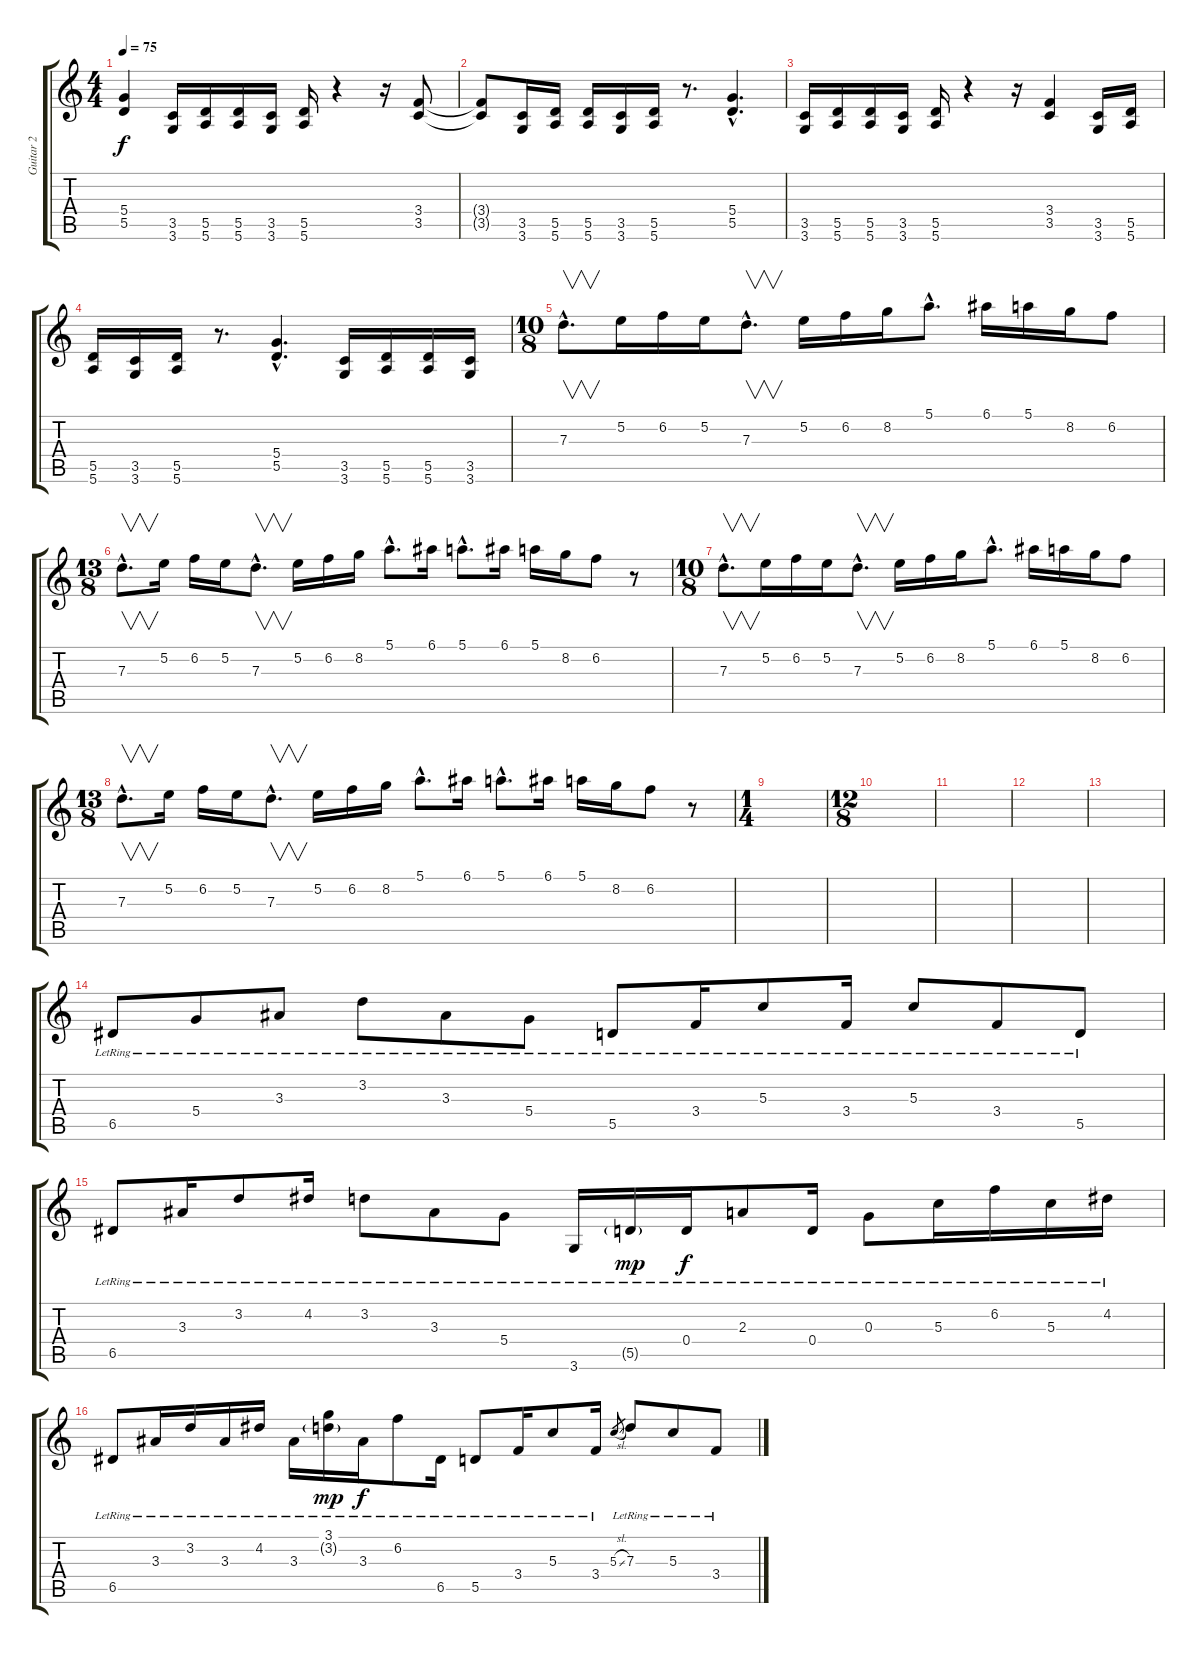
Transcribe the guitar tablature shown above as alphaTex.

\track ("Guitar 2" "Guitar 2") {instrument distortionguitar}
\staff {score tabs}
\tuning (E4 B3 G3 D3 A2 E2) {hide}
\ts (4 4)
\tempo 75
\clef g2
\ks c
(5.4{t} 5.5{t}).4{dy f} (3.5 3.6).16 (5.5 5.6).16 (5.5 5.6).16 (3.5 3.6).16 (5.5 5.6).16 r.4 r.16 (3.4 3.5).8 |
(3.4{t} 3.5{t}).8 (3.5 3.6).16 (5.5 5.6).16 (5.5 5.6).16 (3.5 3.6).16 (5.5 5.6).16 r.8{d} (5.4{hac} 5.5{hac}).4{d} |
(3.5 3.6).16 (5.5 5.6).16 (5.5 5.6).16 (3.5 3.6).16 (5.5 5.6).16 r.4 r.16 (3.4 3.5).4 (3.5 3.6).16 (5.5 5.6).16 |
(5.5 5.6).16 (3.5 3.6).16 (5.5 5.6).16 r.8{d} (5.4{hac} 5.5{hac}).4{d} (3.5 3.6).16 (5.5 5.6).16 (5.5 5.6).16 (3.5 3.6).16 |
\ts (10 8)
7.3{hac}.8{v d} 5.2.16 6.2.16 5.2.16 7.3{hac}.8{v d} 5.2.16 6.2.16 8.2.16 5.1{hac}.8{d} 6.1.16 5.1.16 8.2.16 6.2.8 |
\ts (13 8)
7.3{hac}.8{v d} 5.2.16 6.2.16 5.2.16 7.3{hac}.8{v d} 5.2.16 6.2.16 8.2.16 5.1{hac}.8{d} 6.1.16 5.1{hac}.8{d} 6.1.16 5.1.16 8.2.16 6.2.8 r.8 |
\ts (10 8)
7.3{hac}.8{v d} 5.2.16 6.2.16 5.2.16 7.3{hac}.8{v d} 5.2.16 6.2.16 8.2.16 5.1{hac}.8{d} 6.1.16 5.1.16 8.2.16 6.2.8 |
\ts (13 8)
7.3{hac}.8{v d} 5.2.16 6.2.16 5.2.16 7.3{hac}.8{v d} 5.2.16 6.2.16 8.2.16 5.1{hac}.8{d} 6.1.16 5.1{hac}.8{d} 6.1.16 5.1.16 8.2.16 6.2.8 r.8 |
\ts (1 4)
|
\ts (12 8)
|
|
|
|
6.5{lr}.8{instrument acousticguitarsteel} 5.4{lr}.8 3.3{lr}.8 3.2{lr}.8 3.3{lr}.8 5.4{lr}.8 5.5{lr}.8 3.4{lr}.16 5.3{lr}.8 3.4{lr}.16 5.3{lr}.8 3.4{lr}.8 5.5{lr}.8 |
6.5{lr}.8 3.3{lr}.16 3.2{lr}.8 4.2{lr}.16 3.2{lr}.8 3.3{lr}.8 5.4{lr}.8 3.6{lr}.16 5.5{g lr}.16{dy mp} 0.4{lr}.16{dy f} 2.3{lr}.8 0.4{lr}.16 0.3{lr}.8 5.3{lr}.16 6.2{lr}.16 5.3{lr}.16 4.2{lr}.16 |
6.5{lr}.8 3.3{lr}.16 3.2{lr}.16 3.3{lr}.16 4.2{lr}.16 3.3{lr}.16 (3.1{lr} 3.2{g lr}).16{dy mp} 3.3{lr}.16{dy f} 6.2{lr}.8 6.5{lr}.16 5.5{lr}.8 3.4{lr}.16 5.3{lr}.8 3.4{lr}.16 5.3{sl}.8{gr} 7.3{lr}.8 5.3{lr}.8 3.4{lr}.8
